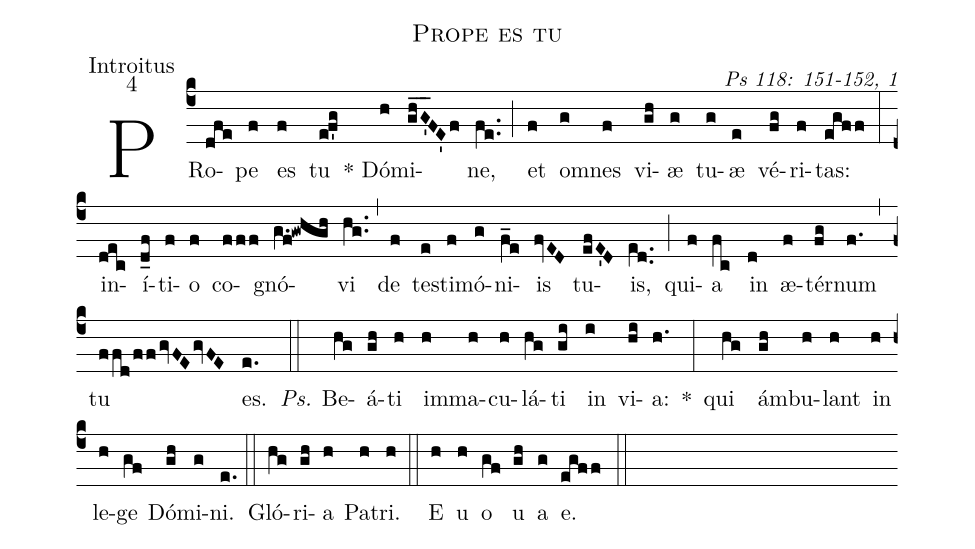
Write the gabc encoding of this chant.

name: Prope es tu;
office-part: Introitus;
mode: 4;
commentary: Ps 118: 151-152, 1;
%%
(c4) PRo(dfe)pe(f) es(f) tu(ef'g) * Dó(h)mi(gh_G'_FE'f)ne,(fe..) (;) et(f) om(g)nes(f) vi(gh)æ(g) tu(g)æ(e) vé(fg)ri(f)tas:(egff) (:)
in(dec)í(d_f)ti(f)o(f) co(fff)gnó(g.f!gwhgh)vi(hg..) (,) de(f) tes(e)ti(f)mó(g)ni(f_e)is(fvED) tu(efE'D)is,(e[ll:1]d..) (;) qui(f)a(fc) in(d) æ(f)tér(fg)num(f.) (,) tu(ffd/ffgvFEgvFE) es.(e.) (::)
<i>Ps.</i> Be(hg)á(gh)ti(h) im(h)ma(h)cu(h)lá(hg)ti(gi) in(i) vi(hi)a:(h.) *(:)
qui(hg) ám(gh)bu(h)lant(h) in(h) le(h)ge(gf) Dó(gh)mi(g)ni.(e.) (::)
Gló(hg)ri(gh)a(h) Pa(h)tri.(h) (::)
<eu>E(h) u(h) o(gf) u(gh) a(g) e.</eu>(egff) (::)
